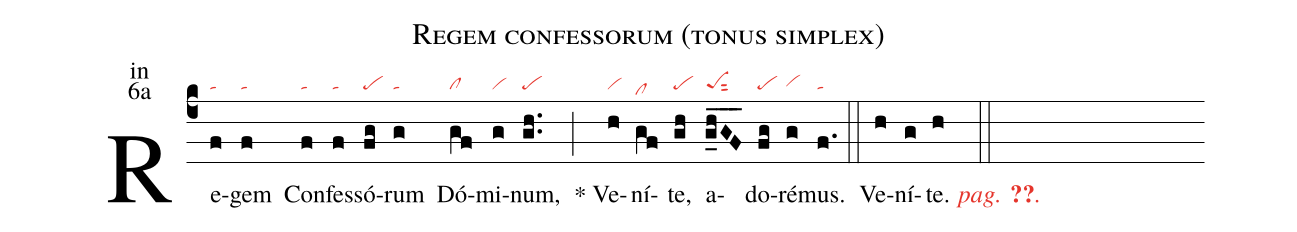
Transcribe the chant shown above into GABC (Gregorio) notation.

name:Regem confessorum (tonus simplex);
office-part:in;
mode:6a;
nabc-lines:1;
%%
(c4) Re(f|ta)gem(f|ta) Con(f|ta)fes(f|ta)só(fg|pe)rum(g|ta) Dó(gf|cl)mi(g|vi)num,(gh..|pe) (;)
<sp>*</sp> Ve(h|vi)ní(gf|clhd)te,(gh|pe) a(g_h_GF__|peSsut2)do(fg|pe)ré(g|vihg)mus.(f.|ta) (::) <nlba>Ve(h)ní(g)t{e}. <c><i>pag. <v>\pageref{M-ORIP6a}</v>.</i></c></nlba>(h ::)
